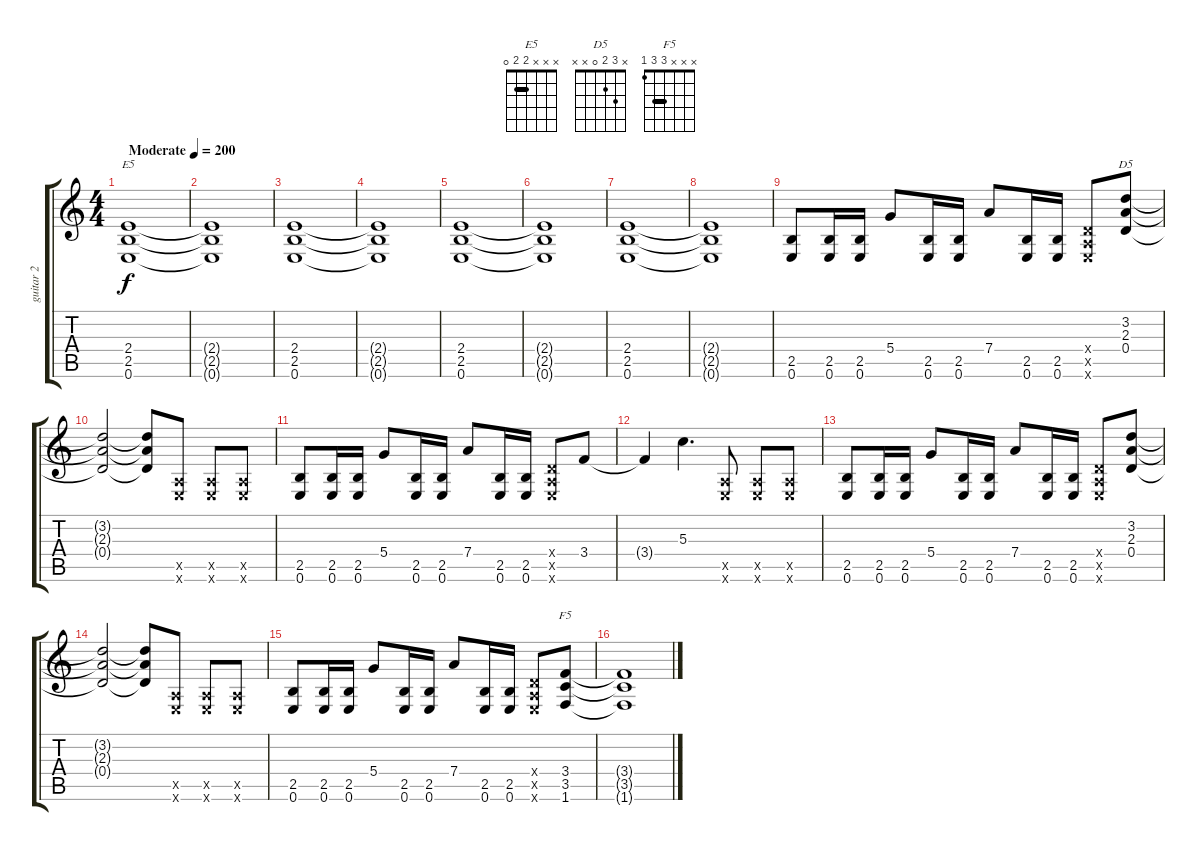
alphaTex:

\track ("guitar 2" "guitar 2") {instrument overdrivenguitar}
\staff {score tabs}
\tuning (E4 B3 G3 D3 A2 E2) {hide}
\chord ("E5" x x x 2 2 0) {barre 2}
\chord ("D5" x 3 2 0 x x)
\chord ("F5" x x x 3 3 1) {barre 3}
\ts (4 4)
\tempo (200 "Moderate")
\clef g2
\ks c
(2.4 2.5 0.6).1{ch "E5" dy f instrument overdrivenguitar} |
(2.4{t} 2.5{t} 0.6{t}).1 |
(2.4 2.5 0.6).1 |
(2.4{t} 2.5{t} 0.6{t}).1 |
(2.4 2.5 0.6).1 |
(2.4{t} 2.5{t} 0.6{t}).1 |
(2.4 2.5 0.6).1 |
(2.4{t} 2.5{t} 0.6{t}).1 |
(2.5 0.6).8 (2.5 0.6).16 (2.5 0.6).16 5.4.8 (2.5 0.6).16 (2.5 0.6).16 7.4.8 (2.5 0.6).16 (2.5 0.6).16 (0.4{x} 0.5{x} 0.6{x}).8 (3.2 2.3 0.4).8{ch "D5"} |
(3.2{t} 2.3{t} 0.4{t}).2 (3.2{t} 2.3{t} 0.4{t}).8 (0.5{x} 0.6{x}).8 (0.5{x} 0.6{x}).8 (0.5{x} 0.6{x}).8 |
(2.5 0.6).8 (2.5 0.6).16 (2.5 0.6).16 5.4.8 (2.5 0.6).16 (2.5 0.6).16 7.4.8 (2.5 0.6).16 (2.5 0.6).16 (0.4{x} 0.5{x} 0.6{x}).8 3.4.8 |
3.4{t}.4 5.3.4{d} (0.5{x} 0.6{x}).8 (0.5{x} 0.6{x}).8 (0.5{x} 0.6{x}).8 |
(2.5 0.6).8 (2.5 0.6).16 (2.5 0.6).16 5.4.8 (2.5 0.6).16 (2.5 0.6).16 7.4.8 (2.5 0.6).16 (2.5 0.6).16 (0.4{x} 0.5{x} 0.6{x}).8 (3.2 2.3 0.4).8 |
(3.2{t} 2.3{t} 0.4{t}).2 (3.2{t} 2.3{t} 0.4{t}).8 (0.5{x} 0.6{x}).8 (0.5{x} 0.6{x}).8 (0.5{x} 0.6{x}).8 |
(2.5 0.6).8 (2.5 0.6).16 (2.5 0.6).16 5.4.8 (2.5 0.6).16 (2.5 0.6).16 7.4.8 (2.5 0.6).16 (2.5 0.6).16 (0.4{x} 0.5{x} 0.6{x}).8 (3.4 3.5 1.6).8{ch "F5"} |
(3.4{t} 3.5{t} 1.6{t}).1
